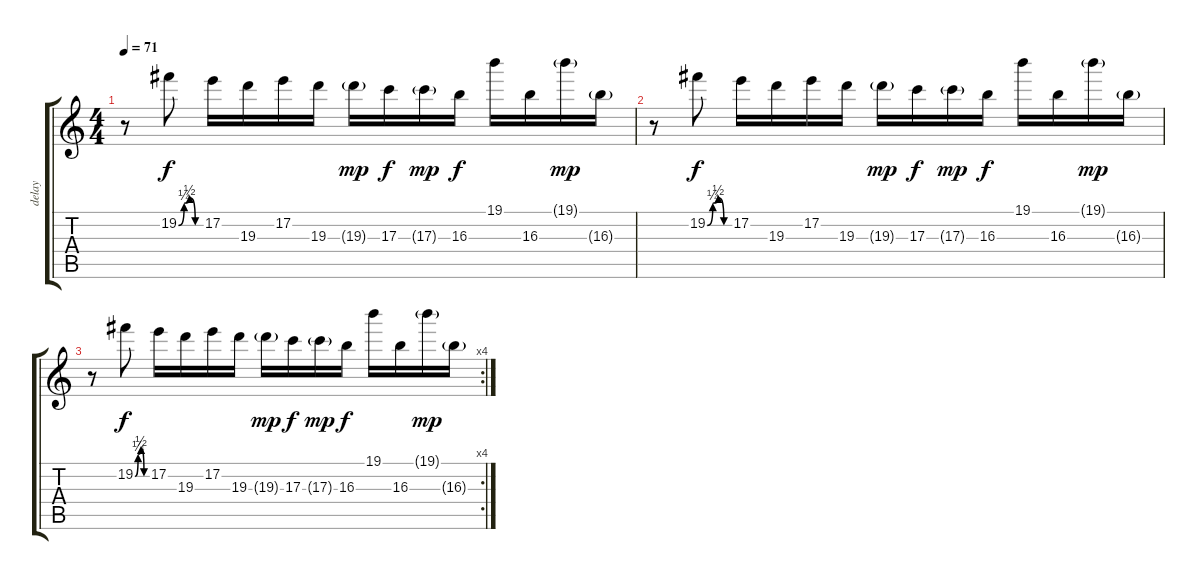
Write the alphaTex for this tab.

\track ("delay" "delay") {instrument electricguitarclean}
\staff {score tabs}
\tuning (E4 B3 G3 D3 A2 E2) {hide}
\ts (4 4)
\tempo 71
\clef g2
\ks c
r.8{dy mp} 19.2{be (custom 0 0 15 1 30 2 45 0 60 0)}.8{dy f} 17.2.16 19.3.16 17.2.16 19.3.16 19.3{g}.16{dy mp} 17.3.16{dy f} 17.3{g}.16{dy mp} 16.3.16{dy f} 19.1.16 16.3.16 19.1{g}.16{dy mp} 16.3{g}.16 |
r.8 19.2{be (custom 0 0 15 1 30 2 45 0 60 0)}.8{dy f} 17.2.16 19.3.16 17.2.16 19.3.16 19.3{g}.16{dy mp} 17.3.16{dy f} 17.3{g}.16{dy mp} 16.3.16{dy f} 19.1.16 16.3.16 19.1{g}.16{dy mp} 16.3{g}.16 |
\rc 4
r.8 19.2{be (custom 0 0 15 1 30 2 45 0 60 0)}.8{dy f} 17.2.16 19.3.16 17.2.16 19.3.16 19.3{g}.16{dy mp} 17.3.16{dy f} 17.3{g}.16{dy mp} 16.3.16{dy f} 19.1.16 16.3.16 19.1{g}.16{dy mp} 16.3{g}.16
